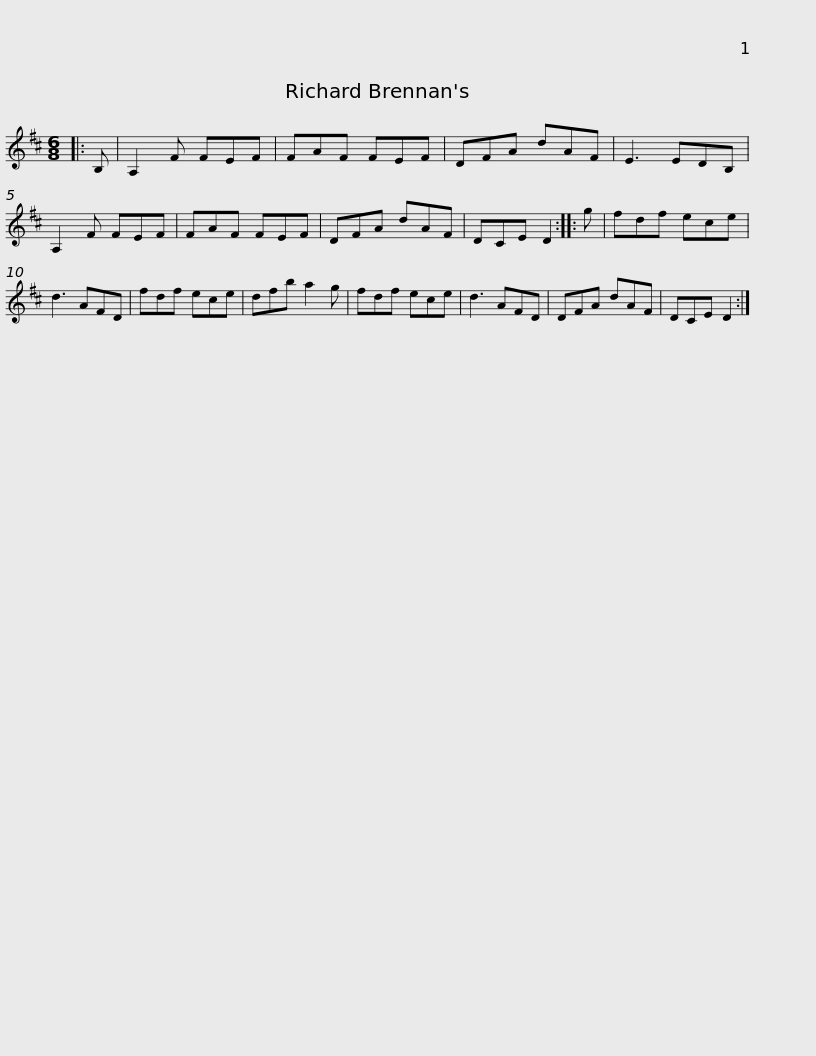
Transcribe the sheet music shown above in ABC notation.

X:1
L:1/8
M:6/8
I:linebreak $
K:D
V:1 treble
V:1
|: B, | A,2 F FEF | FAF FEF | DFA dAF | E3 EDB, | %5
 A,2 F FEF | FAF FEF | DFA dAF |$ DCE D2 :: g | %10
 fdf ece | d3 AFD | fdf ece | dfb a2 g | fdf ece | %15
 d3 AFD |$ DFA dAF | DCE D2 :| %18
